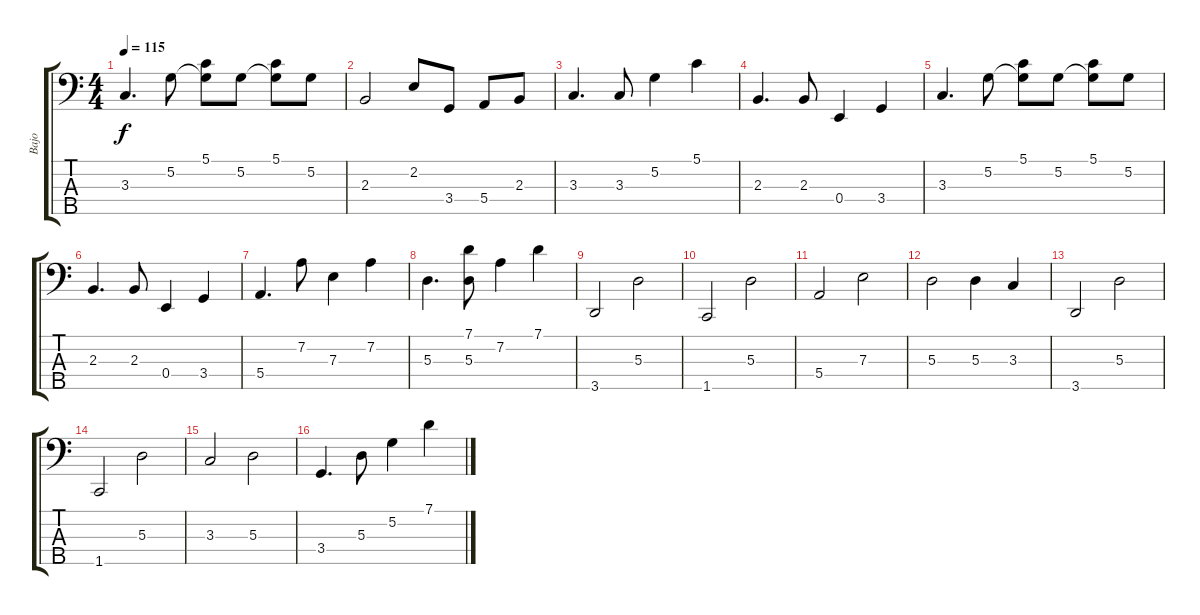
\track ("Bajo" "Bajo") {instrument electricbassfinger}
\staff {score tabs}
\tuning (G2 D2 A1 E1 B0) {hide}
\ts (4 4)
\tempo 115
\clef f4
\ks c
3.3.4{d dy f} 5.2.8 (5.1 5.2{t}).8 5.2.8 (5.1 5.2{t}).8 5.2.8 |
2.3.2 2.2.8 3.4.8 5.4.8 2.3.8 |
3.3.4{d} 3.3.8 5.2.4 5.1.4 |
2.3.4{d} 2.3.8 0.4.4 3.4.4 |
3.3.4{d} 5.2.8 (5.1 5.2{t}).8 5.2.8 (5.1 5.2{t}).8 5.2.8 |
2.3.4{d} 2.3.8 0.4.4 3.4.4 |
5.4.4{d} 7.2.8 7.3.4 7.2.4 |
5.3.4{d} (7.1 5.3).8 7.2.4 7.1.4 |
3.5.2 5.3.2 |
1.5.2 5.3.2 |
5.4.2 7.3.2 |
5.3.2 5.3.4 3.3.4 |
3.5.2 5.3.2 |
1.5.2 5.3.2 |
3.3.2 5.3.2 |
3.4.4{d} 5.3.8 5.2.4 7.1.4
